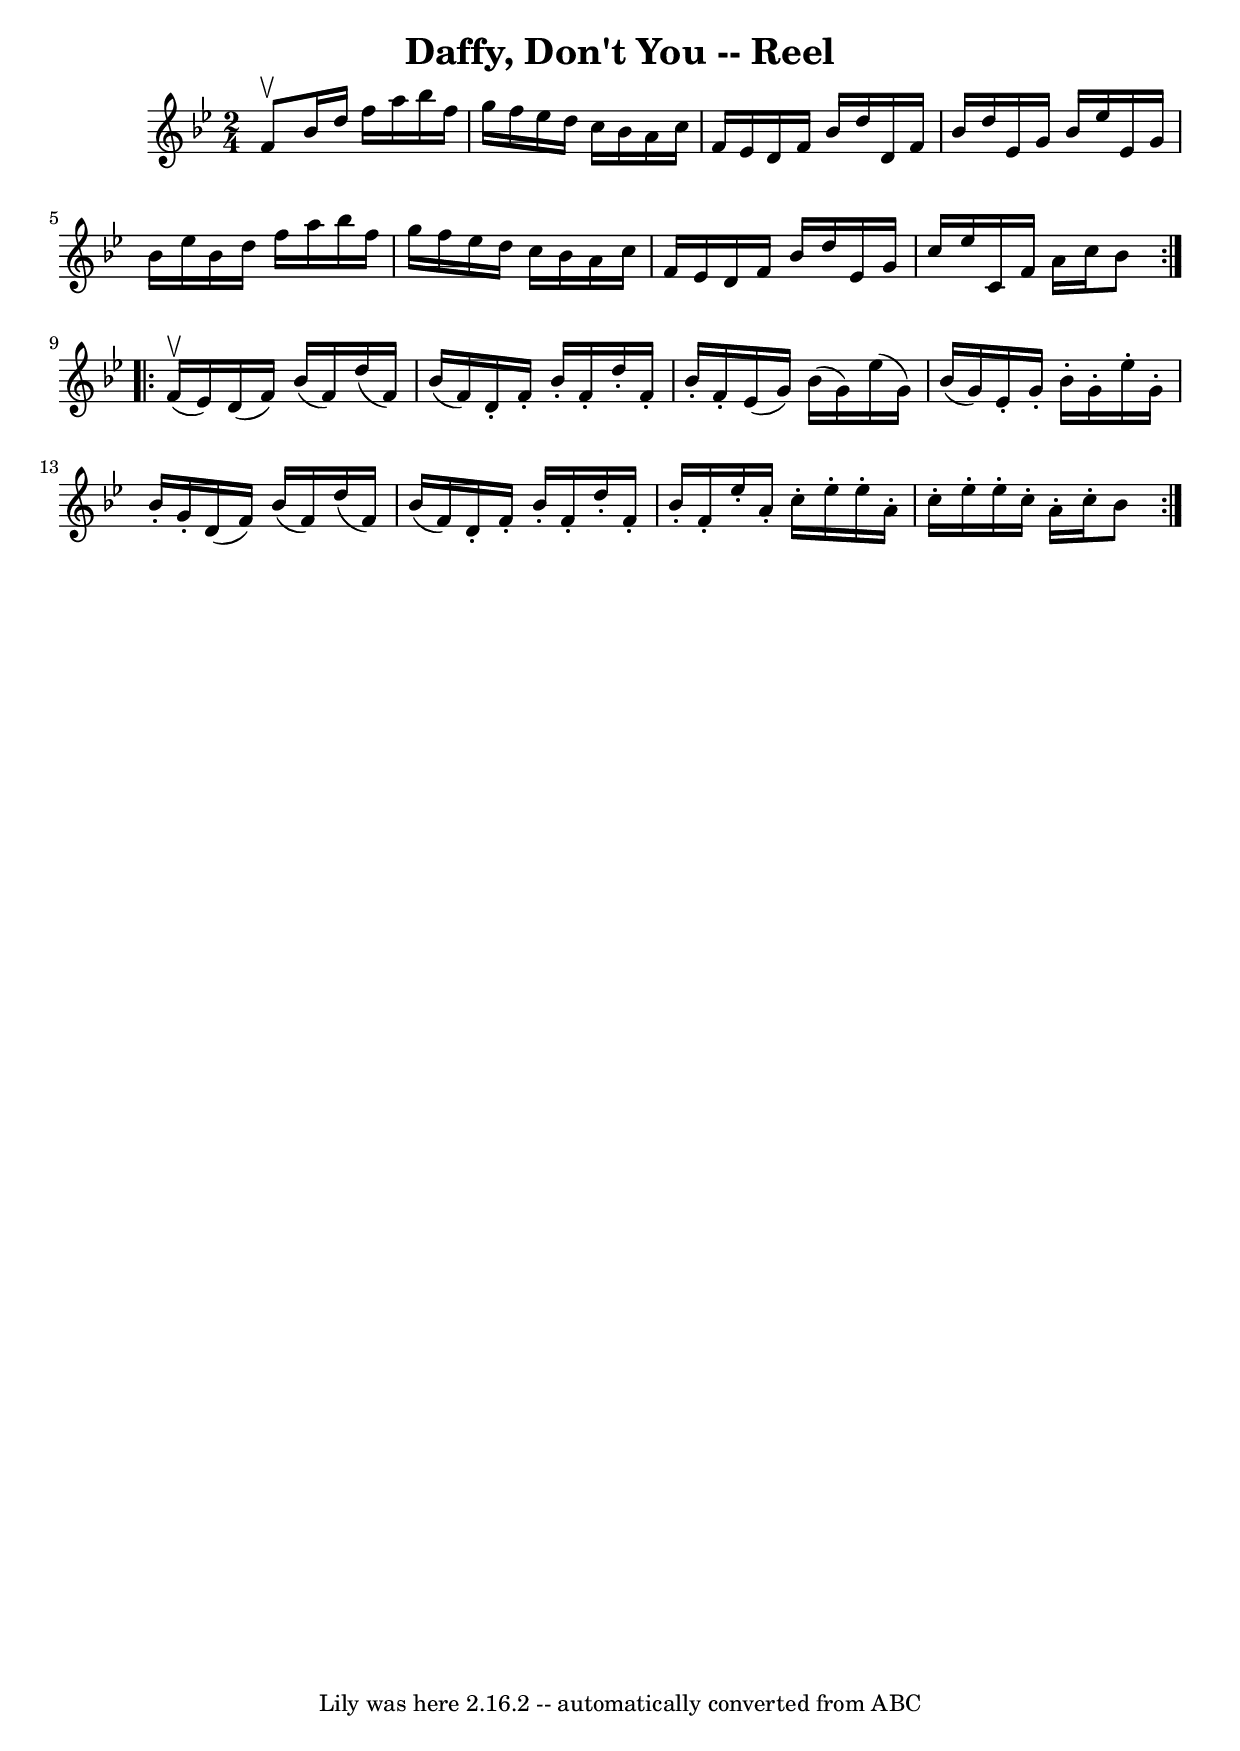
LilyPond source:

\version "2.16.2"
\include "Mammoth.ily"
\header {
  %% book = "Ryan's Mammoth Collection"
 crossRefNumber = "1"
 footnotes = ""
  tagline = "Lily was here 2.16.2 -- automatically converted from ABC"
  title = "Daffy, Don't You -- Reel"

}
voicedefault =  {



  \repeat volta 2 {

    \time 2/4      \key bes \major f'8^\upbow  |
 bes'16 d''16 f''16 a''16 bes''16 f''16 g''16 f''16     |
 ees''16 d''16 c''16 bes'16 a'16 c''16 f'16 ees'16     |
 d'16 f'16 bes'16 d''16 d'16 f'16 bes'16 d''16     |
 ees'16 g'16 bes'16 ees''16 ees'16 g'16 bes'16 ees''16     |
 bes'16 d''16 f''16 a''16 bes''16 f''16 g''16 f''16      |
 ees''16 d''16 c''16 bes'16 a'16 c''16 f'16 ees'16     |
 d'16 f'16 bes'16 d''16 ees'16 g'16 c''16 ees''16     |
 c'16 f'16 a'16 c''16 bes'8  

  } 
  \repeat volta 2 { f'16^\upbow(ees'16)  |
 d'16 (f'16) bes'16 (f'16) d''16 (f'16) bes'16 (f'16)   |
    
 d'16-. f'16-. bes'16-. f'16-. d''16-. f'16-. bes'16-. f'16-.    |
 ees'16 (g'16) bes'16 (g'16) ees''16 ( g'16) bes'16 (g'16)    |
 ees'16-. g'16-. bes'16-. g'16-. ees''16-. g'16-. bes'16-. g'16-.    |
 d'16 ( f'16) bes'16 (f'16) d''16 (f'16) bes'16 (f'16)     |
 d'16-. f'16-. bes'16-. f'16-. d''16-. f'16-. bes'16-. f'16-.    |
 ees''16-. a'16-. c''16-. ees''16-. ees''16-. a'16-. c''16-. ees''16-.    |
 ees''16-. c''16-. a'16-. c''16-. bes'8    
  }   

}

\score{
  <<

    \context Staff="default"
    {
      \voicedefault 
      
    }

  >>
  \layout {
    
  }
  \midi {
  }

}
